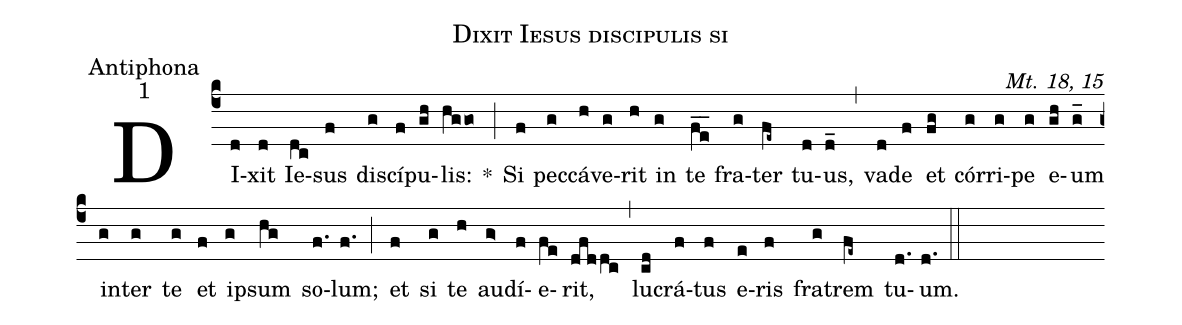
name:Dixit Iesus discipulis si;
office-part:Antiphona;
mode:1;
commentary:Mt. 18, 15;
%%
(c4)
DI(d)xit(d) Ie(dc)sus(f) di(g)scí(f)pu(gh)lis:(hggo) *(;)
Si(f) pec(g)cá(h)ve(g)rit(h) in(g) te(fe__) fra(g)ter(fe~) tu(d)us,(d_) (,)
va(d)de(f) et(fg) cór(g)ri(g)pe(g) e(gh)um(g_)
in(g)ter(g) te(g) et(f) ip(g)sum(hg) so(f.)lum;(f.) (;)
et(f) si(g) te(h) au(g>)dí(f)e(fe)rit,(dfd/dc) (,)
lu(cd)crá(f)tus(f) e(e)ris(f) fra(g)trem(fe~) tu(d.)um.(d.) (::)
